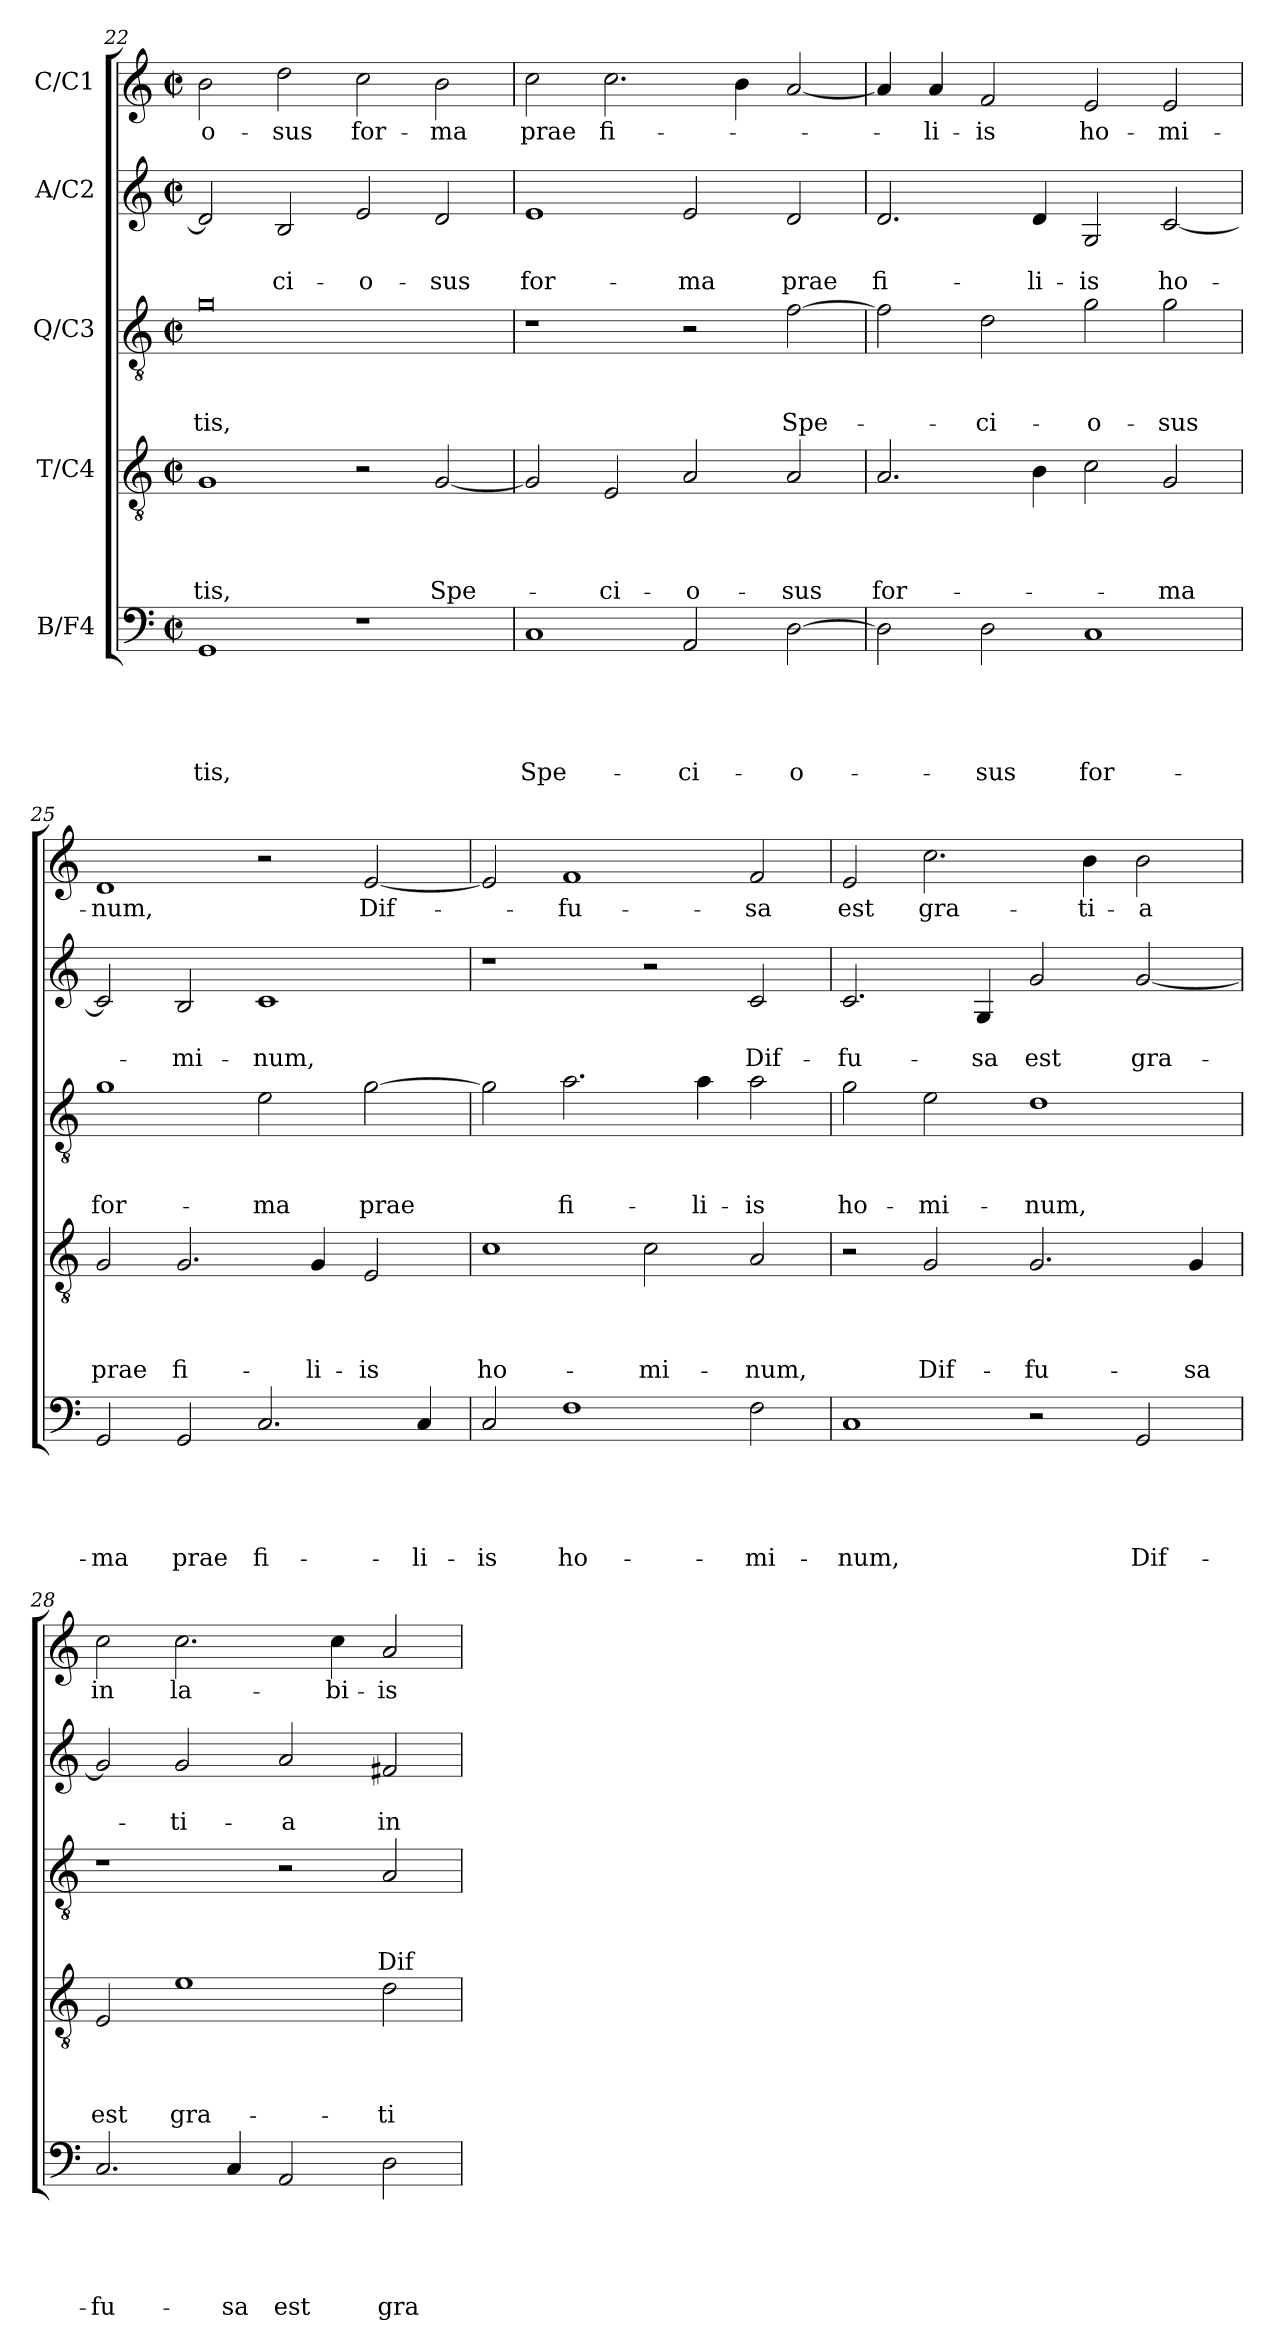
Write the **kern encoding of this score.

**kern	**text	**text	**text	**text	**text	**kern	**text	**text	**text	**text	**kern	**text	**text	**text	**kern	**text	**text	**kern	**text
*part5	*part5	*part5	*part5	*part5	*part5	*part4	*part4	*part4	*part4	*part4	*part3	*part3	*part3	*part3	*part2	*part2	*part2	*part1	*part1
*staff5	*staff5	*staff5	*staff5	*staff5	*staff5	*staff4	*staff4	*staff4	*staff4	*staff4	*staff3	*staff3	*staff3	*staff3	*staff2	*staff2	*staff2	*staff1	*staff1
*I"B/F4	*	*	*	*	*	*I"T/C4	*	*	*	*	*I"Q/C3	*	*	*	*I"A/C2	*	*	*I"C/C1	*
*clefF4	*	*	*	*	*	*clefGv2	*	*	*	*	*clefGv2	*	*	*	*clefG2	*	*	*clefG2	*
*k[]	*	*	*	*	*	*k[]	*	*	*	*	*k[]	*	*	*	*k[]	*	*	*k[]	*
*C:	*	*	*	*	*	*C:	*	*	*	*	*C:	*	*	*	*C:	*	*	*C:	*
*M2/2	*	*	*	*	*	*M2/2	*	*	*	*	*M2/2	*	*	*	*M2/2	*	*	*M2/2	*
*met(c|)	*	*	*	*	*	*met(c|)	*	*	*	*	*met(c|)	*	*	*	*met(c|)	*	*	*met(c|)	*
=22	=22	=22	=22	=22	=22	=22	=22	=22	=22	=22	=22	=22	=22	=22	=22	=22	=22	=22	=22
!	!	!	!	!	!LO:LY:b	!	!	!	!	!LO:LY:b	!	!	!	!LO:LY:b	!	!	!	!	!LO:LY:b
1GG	.	.	.	.	-tis,	1G	.	.	.	-tis,	0g	.	.	-tis,	2d/]	.	.	2b\	-o-
!	!	!	!	!	!	!	!	!	!	!	!	!	!	!	!	!	!LO:LY:b	!	!LO:LY:b
.	.	.	.	.	.	.	.	.	.	.	.	.	.	.	2B/	.	-ci-	2dd\	-sus
!	!	!	!	!	!	!	!	!	!	!	!	!	!	!	!	!	!LO:LY:b	!	!LO:LY:b
1r	.	.	.	.	.	2r	.	.	.	.	.	.	.	.	2e/	.	-o-	2cc\	for-
!	!	!	!	!	!	!	!	!	!	!LO:LY:b	!	!	!	!	!	!	!LO:LY:b	!	!LO:LY:b
.	.	.	.	.	.	[2G/	.	.	.	Spe-	.	.	.	.	2d/	.	-sus	2b\	-ma
=23	=23	=23	=23	=23	=23	=23	=23	=23	=23	=23	=23	=23	=23	=23	=23	=23	=23	=23	=23
!	!	!	!	!	!LO:LY:b	!	!	!	!	!	!	!	!	!	!	!	!LO:LY:b	!	!LO:LY:b
1C	.	.	.	.	Spe-	2G/]	.	.	.	.	1r	.	.	.	1e	.	for-	2cc\	prae
!	!	!	!	!	!	!	!	!	!	!LO:LY:b	!	!	!	!	!	!	!	!	!LO:LY:b
.	.	.	.	.	.	2E/	.	.	.	-ci-	.	.	.	.	.	.	.	2.cc\	fi-
!	!	!	!	!	!LO:LY:b	!	!	!	!	!LO:LY:b	!	!	!	!	!	!	!LO:LY:b	!	!
2AA/	.	.	.	.	-ci-	2A/	.	.	.	-o-	2r	.	.	.	2e/	.	-ma	.	.
.	.	.	.	.	.	.	.	.	.	.	.	.	.	.	.	.	.	4b\	.
!	!	!	!	!	!LO:LY:b	!	!	!	!	!LO:LY:b	!	!	!	!LO:LY:b	!	!	!LO:LY:b	!	!
[2D\	.	.	.	.	-o-	2A/	.	.	.	-sus	[2f\	.	.	Spe-	2d/	.	prae	[2a/	.
=24	=24	=24	=24	=24	=24	=24	=24	=24	=24	=24	=24	=24	=24	=24	=24	=24	=24	=24	=24
!	!	!	!	!	!	!	!	!	!	!LO:LY:b	!	!	!	!	!	!	!LO:LY:b	!	!
2D\]	.	.	.	.	.	2.A/	.	.	.	for-	2f\]	.	.	.	2.d/	.	fi-	4a/]	.
!	!	!	!	!	!	!	!	!	!	!	!	!	!	!	!	!	!	!	!LO:LY:b
.	.	.	.	.	.	.	.	.	.	.	.	.	.	.	.	.	.	4a/	-li-
!	!	!	!	!	!LO:LY:b	!	!	!	!	!	!	!	!	!LO:LY:b	!	!	!	!	!LO:LY:b
2D\	.	.	.	.	-sus	.	.	.	.	.	2d\	.	.	-ci-	.	.	.	2f/	-is
!	!	!	!	!	!	!	!	!	!	!	!	!	!	!	!	!	!LO:LY:b	!	!
.	.	.	.	.	.	4B\	.	.	.	.	.	.	.	.	4d/	.	-li-	.	.
!	!	!	!	!	!LO:LY:b	!	!	!	!	!	!	!	!	!LO:LY:b	!	!	!LO:LY:b	!	!LO:LY:b
1C	.	.	.	.	for-	2c\	.	.	.	.	2g\	.	.	-o-	2G/	.	-is	2e/	ho-
!	!	!	!	!	!	!	!	!	!	!LO:LY:b	!	!	!	!LO:LY:b	!	!	!LO:LY:b	!	!LO:LY:b
.	.	.	.	.	.	2G/	.	.	.	-ma	2g\	.	.	-sus	[2c/	.	ho-	2e/	-mi-
=25	=25	=25	=25	=25	=25	=25	=25	=25	=25	=25	=25	=25	=25	=25	=25	=25	=25	=25	=25
!	!	!	!	!	!LO:LY:b	!	!	!	!	!LO:LY:b	!	!	!	!LO:LY:b	!	!	!	!	!LO:LY:b
2GG/	.	.	.	.	-ma	2G/	.	.	.	prae	1g	.	.	for-	2c/]	.	.	1d	-num,
!	!	!	!	!	!LO:LY:b	!	!	!	!	!LO:LY:b	!	!	!	!	!	!	!LO:LY:b	!	!
2GG/	.	.	.	.	prae	2.G/	.	.	.	fi-	.	.	.	.	2B/	.	-mi-	.	.
!	!	!	!	!	!LO:LY:b	!	!	!	!	!	!	!	!	!LO:LY:b	!	!	!LO:LY:b	!	!
2.C/	.	.	.	.	fi-	.	.	.	.	.	2e\	.	.	-ma	1c	.	-num,	2r	.
!	!	!	!	!	!	!	!	!	!	!LO:LY:b	!	!	!	!	!	!	!	!	!
.	.	.	.	.	.	4G/	.	.	.	-li-	.	.	.	.	.	.	.	.	.
!	!	!	!	!	!	!	!	!	!	!LO:LY:b	!	!	!	!LO:LY:b	!	!	!	!	!LO:LY:b
.	.	.	.	.	.	2E/	.	.	.	-is	[2g\	.	.	prae	.	.	.	[2e/	Dif-
!	!	!	!	!	!LO:LY:b	!	!	!	!	!	!	!	!	!	!	!	!	!	!
4C/	.	.	.	.	-li-	.	.	.	.	.	.	.	.	.	.	.	.	.	.
!!LO:LB:g=z
=26	=26	=26	=26	=26	=26	=26	=26	=26	=26	=26	=26	=26	=26	=26	=26	=26	=26	=26	=26
!	!	!	!	!	!LO:LY:b	!	!	!	!	!LO:LY:b	!	!	!	!	!	!	!	!	!
2C/	.	.	.	.	-is	1c	.	.	.	ho-	2g\]	.	.	.	1r	.	.	2e/]	.
!	!	!	!	!	!LO:LY:b	!	!	!	!	!	!	!	!	!LO:LY:b	!	!	!	!	!LO:LY:b
1F	.	.	.	.	ho-	.	.	.	.	.	2.a\	.	.	fi-	.	.	.	1f	-fu-
!	!	!	!	!	!	!	!	!	!	!LO:LY:b	!	!	!	!	!	!	!	!	!
.	.	.	.	.	.	2c\	.	.	.	-mi-	.	.	.	.	2r	.	.	.	.
!	!	!	!	!	!	!	!	!	!	!	!	!	!	!LO:LY:b	!	!	!	!	!
.	.	.	.	.	.	.	.	.	.	.	4a\	.	.	-li-	.	.	.	.	.
!	!	!	!	!	!LO:LY:b	!	!	!	!	!LO:LY:b	!	!	!	!LO:LY:b	!	!	!LO:LY:b	!	!LO:LY:b
2F\	.	.	.	.	-mi-	2A/	.	.	.	-num,	2a\	.	.	-is	2c/	.	Dif-	2f/	-sa
=27	=27	=27	=27	=27	=27	=27	=27	=27	=27	=27	=27	=27	=27	=27	=27	=27	=27	=27	=27
!	!	!	!	!	!LO:LY:b	!	!	!	!	!	!	!	!	!LO:LY:b	!	!	!LO:LY:b	!	!LO:LY:b
1C	.	.	.	.	-num,	2r	.	.	.	.	2g\	.	.	ho-	2.c/	.	-fu-	2e/	est
!	!	!	!	!	!	!	!	!	!	!LO:LY:b	!	!	!	!LO:LY:b	!	!	!	!	!LO:LY:b
.	.	.	.	.	.	2G/	.	.	.	Dif-	2e\	.	.	-mi-	.	.	.	2.cc\	gra-
!	!	!	!	!	!	!	!	!	!	!	!	!	!	!	!	!	!LO:LY:b	!	!
.	.	.	.	.	.	.	.	.	.	.	.	.	.	.	4G/	.	-sa	.	.
!	!	!	!	!	!	!	!	!	!	!LO:LY:b	!	!	!	!LO:LY:b	!	!	!LO:LY:b	!	!
2r	.	.	.	.	.	2.G/	.	.	.	-fu-	1d	.	.	-num,	2g/	.	est	.	.
!	!	!	!	!	!	!	!	!	!	!	!	!	!	!	!	!	!	!	!LO:LY:b
.	.	.	.	.	.	.	.	.	.	.	.	.	.	.	.	.	.	4b\	-ti-
!	!	!	!	!	!LO:LY:b	!	!	!	!	!	!	!	!	!	!	!	!LO:LY:b	!	!LO:LY:b
2GG/	.	.	.	.	Dif-	.	.	.	.	.	.	.	.	.	[2g/	.	gra-	2b\	-a
!	!	!	!	!	!	!	!	!	!	!LO:LY:b	!	!	!	!	!	!	!	!	!
.	.	.	.	.	.	4G/	.	.	.	-sa	.	.	.	.	.	.	.	.	.
=28	=28	=28	=28	=28	=28	=28	=28	=28	=28	=28	=28	=28	=28	=28	=28	=28	=28	=28	=28
!	!	!	!	!	!LO:LY:b	!	!	!	!	!LO:LY:b	!	!	!	!	!	!	!	!	!LO:LY:b
2.C/	.	.	.	.	-fu-	2E/	.	.	.	est	1r	.	.	.	2g/]	.	.	2cc\	in
!	!	!	!	!	!	!	!	!	!	!LO:LY:b	!	!	!	!	!	!	!LO:LY:b	!	!LO:LY:b
.	.	.	.	.	.	1e	.	.	.	gra-	.	.	.	.	2g/	.	-ti-	2.cc\	la-
!	!	!	!	!	!LO:LY:b	!	!	!	!	!	!	!	!	!	!	!	!	!	!
4C/	.	.	.	.	-sa	.	.	.	.	.	.	.	.	.	.	.	.	.	.
!	!	!	!	!	!LO:LY:b	!	!	!	!	!	!	!	!	!	!	!	!LO:LY:b	!	!
2AA/	.	.	.	.	est	.	.	.	.	.	2r	.	.	.	2a/	.	-a	.	.
!	!	!	!	!	!	!	!	!	!	!	!	!	!	!	!	!	!	!	!LO:LY:b
.	.	.	.	.	.	.	.	.	.	.	.	.	.	.	.	.	.	4cc\	-bi-
!	!	!	!	!	!LO:LY:b	!	!	!	!	!LO:LY:b	!	!	!	!LO:LY:b	!	!	!LO:LY:b	!	!LO:LY:b
2D\	.	.	.	.	gra-	2d\	.	.	.	-ti-	2A/	.	.	Dif-	2f#X/	.	in	2a/	-is
=	=	=	=	=	=	=	=	=	=	=	=	=	=	=	=	=	=	=	=
*-	*-	*-	*-	*-	*-	*-	*-	*-	*-	*-	*-	*-	*-	*-	*-	*-	*-	*-	*-
